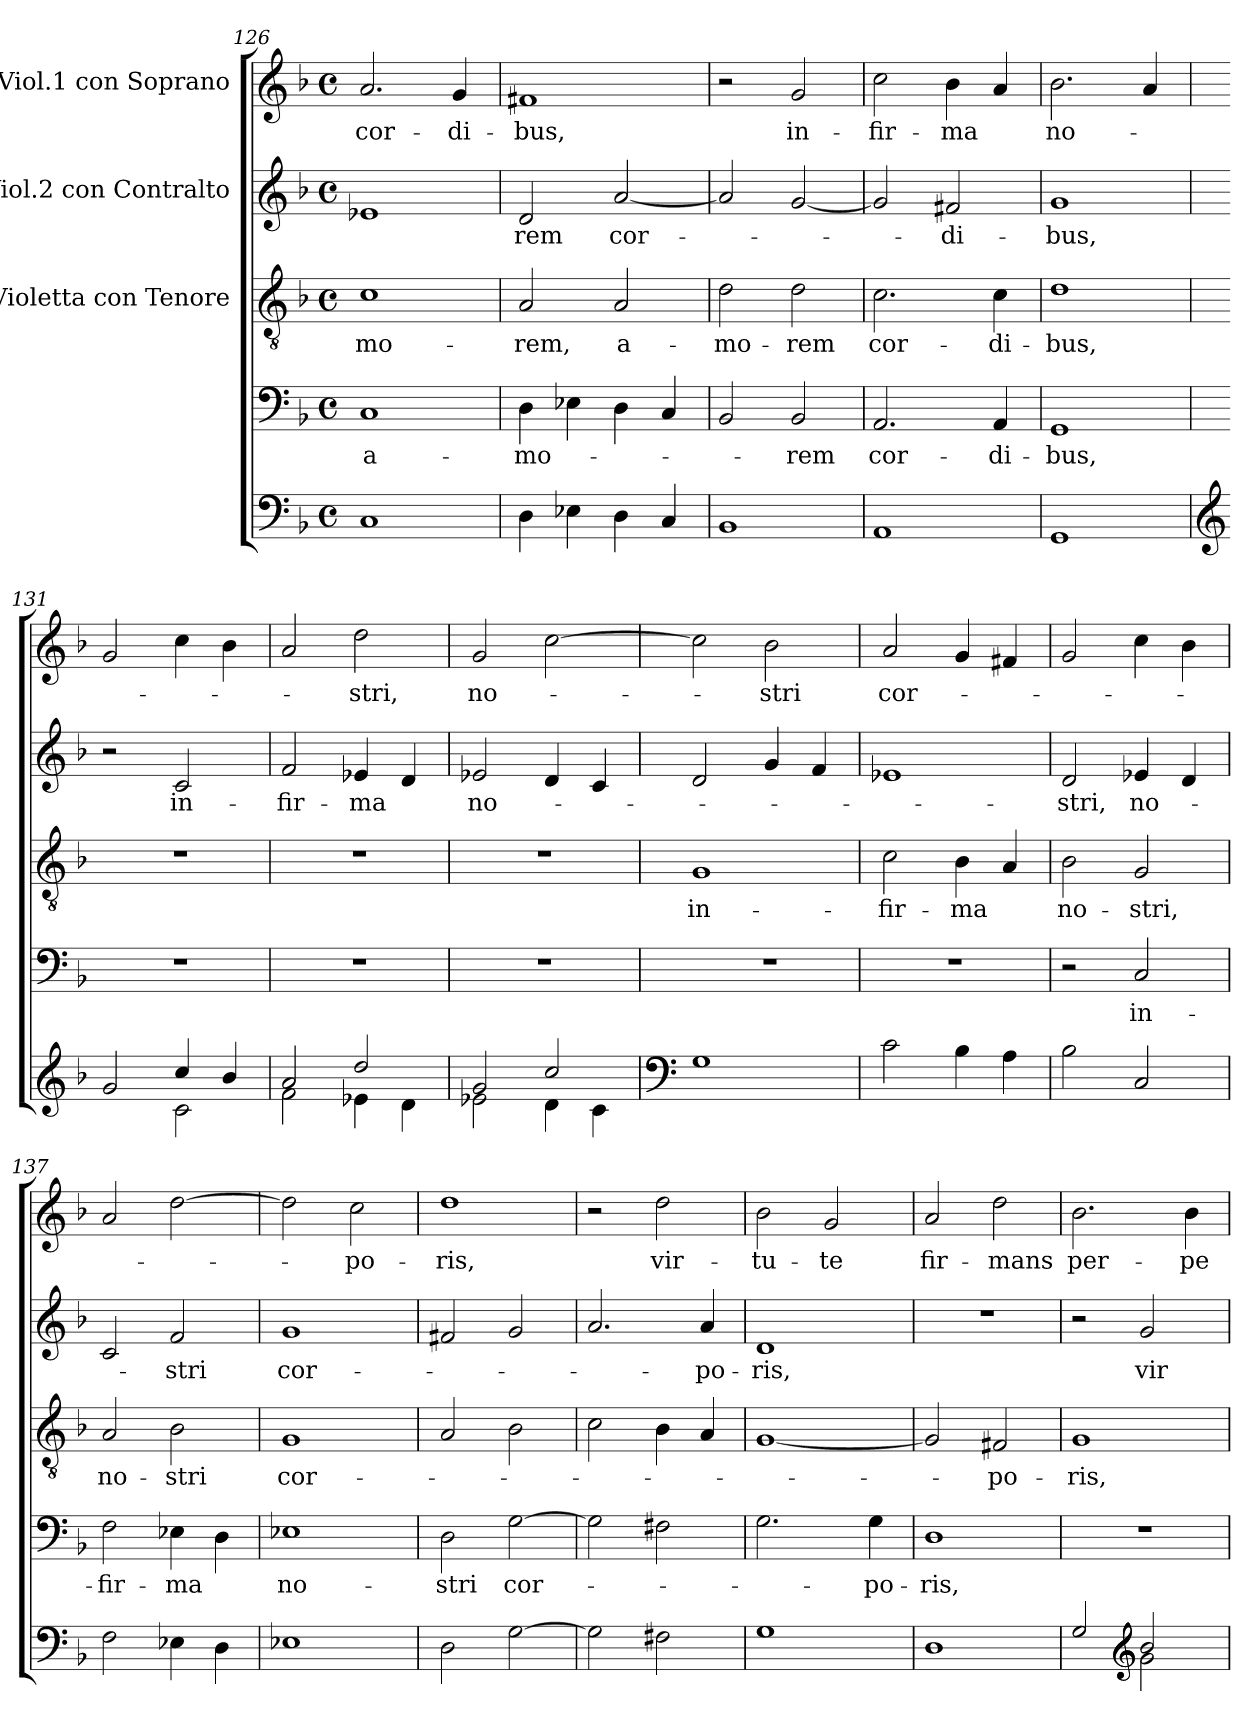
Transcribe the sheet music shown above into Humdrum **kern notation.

**kern	**kern	**text	**kern	**text	**kern	**text	**kern	**text
*part5	*part4	*part4	*part3	*part3	*part2	*part2	*part1	*part1
*staff5	*staff4	*staff4	*staff3	*staff3	*staff2	*staff2	*staff1	*staff1
*	*	*	*I"Violetta con Tenore	*	*I"Viol.2 con Contralto	*	*I"Viol.1 con Soprano	*
*clefF4	*clefF4	*	*clefGv2	*	*clefG2	*	*clefG2	*
*k[b-]	*k[b-]	*	*k[b-]	*	*k[b-]	*	*k[b-]	*
*F:	*F:	*	*F:	*	*F:	*	*F:	*
*M4/4	*M4/4	*	*M4/4	*	*M4/4	*	*M4/4	*
*met(c)	*met(c)	*	*met(c)	*	*met(c)	*	*met(c)	*
=126	=126	=126	=126	=126	=126	=126	=126	=126
!	!	!LO:LY:b	!	!LO:LY:b	!	!	!	!LO:LY:b
1C	1C	a-	1c	-mo-	1e-X	.	2.a/	cor-
!	!	!	!	!	!	!	!	!LO:LY:b
.	.	.	.	.	.	.	4g/	-di-
!!LO:LB:g=z
=127	=127	=127	=127	=127	=127	=127	=127	=127
!	!	!LO:LY:b	!	!LO:LY:b	!	!LO:LY:b	!	!LO:LY:b
4D\	4D\	-mo-	2A/	-rem,	2d/	-rem	1f#X	-bus,
4E-X\	4E-X\	.	.	.	.	.	.	.
!	!	!	!	!LO:LY:b	!	!LO:LY:b	!	!
4D\	4D\	.	2A/	a-	[2a/	cor-	.	.
4C/	4C/	.	.	.	.	.	.	.
=128	=128	=128	=128	=128	=128	=128	=128	=128
!	!	!	!	!LO:LY:b	!	!	!	!
1BB-	2BB-/	.	2d\	-mo-	2a/]	.	2r	.
!	!	!LO:LY:b	!	!LO:LY:b	!	!	!	!LO:LY:b
.	2BB-/	-rem	2d\	-rem	[2g/	.	2g/	in-
=129	=129	=129	=129	=129	=129	=129	=129	=129
!	!	!LO:LY:b	!	!LO:LY:b	!	!	!	!LO:LY:b
1AA	2.AA/	cor-	2.c\	cor-	2g/]	.	2cc\	-fir-
!	!	!	!	!	!	!LO:LY:b	!	!LO:LY:b
.	.	.	.	.	2f#X/	-di-	4b-\	-ma
!	!	!LO:LY:b	!	!LO:LY:b	!	!	!	!
.	4AA/	-di-	4c\	-di-	.	.	4a/	.
=130	=130	=130	=130	=130	=130	=130	=130	=130
!	!	!LO:LY:b	!	!LO:LY:b	!	!LO:LY:b	!	!LO:LY:b
1GG	1GG	-bus,	1d	-bus,	1g	-bus,	2.b-\	no-
.	.	.	.	.	.	.	4a/	.
=131	=131	=131	=131	=131	=131	=131	=131	=131
*clefG2	*	*	*	*	*	*	*	*
*^	*	*	*	*	*	*	*	*
2g/	2ryy	1r	.	1r	.	2r	.	2g/	.
!	!	!	!	!	!	!	!LO:LY:b	!	!
4cc/	2c\	.	.	.	.	2c/	in-	4cc\	.
4b-/	.	.	.	.	.	.	.	4b-\	.
=132	=132	=132	=132	=132	=132	=132	=132	=132	=132
!	!	!	!	!	!	!	!LO:LY:b	!	!
2a/	2f\	1r	.	1r	.	2f/	-fir-	2a/	.
!	!	!	!	!	!	!	!LO:LY:b	!	!LO:LY:b
2dd/	4e-X\	.	.	.	.	4e-X/	-ma	2dd\	-stri,
.	4d\	.	.	.	.	4d/	.	.	.
=133	=133	=133	=133	=133	=133	=133	=133	=133	=133
!	!	!	!	!	!	!	!LO:LY:b	!	!LO:LY:b
2g/	2e-X\	1r	.	1r	.	2e-X/	no-	2g/	no-
2cc/	4d\	.	.	.	.	4d/	.	[2cc\	.
.	4c\	.	.	.	.	4c/	.	.	.
*v	*v	*	*	*	*	*	*	*	*
=134	=134	=134	=134	=134	=134	=134	=134	=134
*clefF4	*	*	*	*	*	*	*	*
*^	*	*	*	*	*	*	*	*
!	!	!	!	!	!LO:LY:b	!	!	!	!
*v	*v	*	*	*	*	*	*	*	*
1G	1r	.	1G	in-	2d/	.	2cc\]	.
!	!	!	!	!	!	!	!	!LO:LY:b
.	.	.	.	.	4g/	.	2b-\	-stri
.	.	.	.	.	4f/	.	.	.
!!LO:PB:g=z
=135	=135	=135	=135	=135	=135	=135	=135	=135
!	!	!	!	!LO:LY:b	!	!	!	!LO:LY:b
2c\	1r	.	2c\	-fir-	1e-X	.	2a/	cor-
!	!	!	!	!LO:LY:b	!	!	!	!
4B-\	.	.	4B-\	-ma	.	.	4g/	.
4A\	.	.	4A/	.	.	.	4f#X/	.
=136	=136	=136	=136	=136	=136	=136	=136	=136
!	!	!	!	!LO:LY:b	!	!LO:LY:b	!	!
2B-\	2r	.	2B-\	no-	2d/	-stri,	2g/	.
!	!	!LO:LY:b	!	!LO:LY:b	!	!LO:LY:b	!	!
2C/	2C/	in-	2G/	-stri,	4e-X/	no-	4cc\	.
.	.	.	.	.	4d/	.	4b-\	.
=137	=137	=137	=137	=137	=137	=137	=137	=137
!	!	!LO:LY:b	!	!LO:LY:b	!	!	!	!
2F\	2F\	-fir-	2A/	no-	2c/	.	2a/	.
!	!	!LO:LY:b	!	!LO:LY:b	!	!LO:LY:b	!	!
4E-X\	4E-X\	-ma	2B-\	-stri	2f/	-stri	[2dd\	.
4D\	4D\	.	.	.	.	.	.	.
=138	=138	=138	=138	=138	=138	=138	=138	=138
!	!	!LO:LY:b	!	!LO:LY:b	!	!LO:LY:b	!	!
1E-X	1E-X	no-	1G	cor-	1g	cor-	2dd\]	.
!	!	!	!	!	!	!	!	!LO:LY:b
.	.	.	.	.	.	.	2cc\	-po-
=139	=139	=139	=139	=139	=139	=139	=139	=139
!	!	!LO:LY:b	!	!	!	!	!	!LO:LY:b
2D\	2D\	-stri	2A/	.	2f#X/	.	1dd	-ris,
!	!	!LO:LY:b	!	!	!	!	!	!
[2G\	[2G\	cor-	2B-\	.	2g/	.	.	.
=140	=140	=140	=140	=140	=140	=140	=140	=140
2G\]	2G\]	.	2c\	.	2.a/	.	2r	.
!	!	!	!	!	!	!	!	!LO:LY:b
2F#X\	2F#X\	.	4B-\	.	.	.	2dd\	vir-
!	!	!	!	!	!	!LO:LY:b	!	!
.	.	.	4A/	.	4a/	-po-	.	.
=141	=141	=141	=141	=141	=141	=141	=141	=141
!	!	!	!	!	!	!LO:LY:b	!	!LO:LY:b
1G	2.G\	.	[1G	.	1d	-ris,	2b-\	-tu-
!	!	!	!	!	!	!	!	!LO:LY:b
.	.	.	.	.	.	.	2g/	-te
!	!	!LO:LY:b	!	!	!	!	!	!
.	4G\	-po-	.	.	.	.	.	.
=142	=142	=142	=142	=142	=142	=142	=142	=142
!	!	!LO:LY:b	!	!	!	!	!	!LO:LY:b
1D	1D	-ris,	2G/]	.	1r	.	2a/	fir-
!	!	!	!	!LO:LY:b	!	!	!	!LO:LY:b
.	.	.	2F#X/	-po-	.	.	2dd\	-mans
!!LO:LB:g=z
=143	=143	=143	=143	=143	=143	=143	=143	=143
*^	*	*	*	*	*	*	*	*
!	!	!	!	!	!LO:LY:b	!	!	!	!LO:LY:b
2G/	2ryy	1r	.	1G	-ris,	2r	.	2.b-\	per-
*clefG2	*	*	*	*	*	*	*	*	*
!	!	!	!	!	!	!	!LO:LY:b	!	!
2b-/	2g\	.	.	.	.	2g/	vir-	.	.
!	!	!	!	!	!	!	!	!	!LO:LY:b
.	.	.	.	.	.	.	.	4b-\	-pe-
*v	*v	*	*	*	*	*	*	*	*
=	=	=	=	=	=	=	=	=
*-	*-	*-	*-	*-	*-	*-	*-	*-
